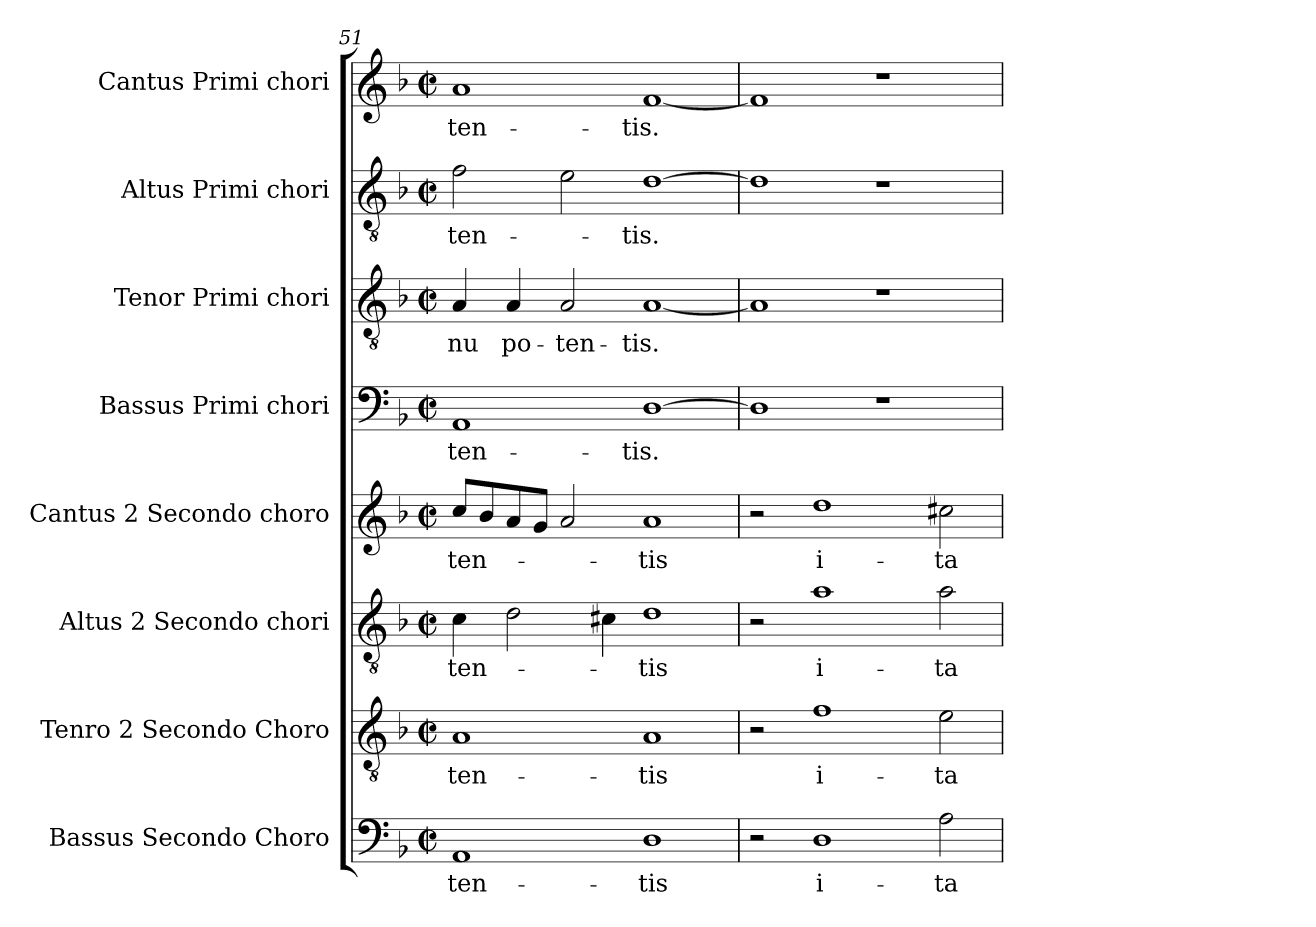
**kern	**text	**kern	**text	**kern	**text	**kern	**text	**kern	**text	**kern	**text	**kern	**text	**kern	**text
*part8	*part8	*part7	*part7	*part6	*part6	*part5	*part5	*part4	*part4	*part3	*part3	*part2	*part2	*part1	*part1
*staff8	*staff8	*staff7	*staff7	*staff6	*staff6	*staff5	*staff5	*staff4	*staff4	*staff3	*staff3	*staff2	*staff2	*staff1	*staff1
*I"Bassus  Secondo Choro	*	*I"Tenro 2  Secondo Choro	*	*I"Altus 2  Secondo chori	*	*I"Cantus 2  Secondo choro	*	*I"Bassus  Primi chori	*	*I"Tenor  Primi chori	*	*I"Altus  Primi chori	*	*I"Cantus  Primi chori	*
*I'Ch	*	*I'Ch	*	*I'Ch	*	*I'Ch	*	*I'Ch	*	*I'Ch	*	*I'Ch	*	*I'Ch	*
*clefF4	*	*clefGv2	*	*clefGv2	*	*clefG2	*	*clefF4	*	*clefGv2	*	*clefGv2	*	*clefG2	*
*k[b-]	*	*k[b-]	*	*k[b-]	*	*k[b-]	*	*k[b-]	*	*k[b-]	*	*k[b-]	*	*k[b-]	*
*F:	*	*F:	*	*F:	*	*F:	*	*F:	*	*F:	*	*F:	*	*F:	*
*M2/2	*	*M2/2	*	*M2/2	*	*M2/2	*	*M2/2	*	*M2/2	*	*M2/2	*	*M2/2	*
*met(c|)	*	*met(c|)	*	*met(c|)	*	*met(c|)	*	*met(c|)	*	*met(c|)	*	*met(c|)	*	*met(c|)	*
=51	=51	=51	=51	=51	=51	=51	=51	=51	=51	=51	=51	=51	=51	=51	=51
!	!LO:LY:b:cj	!	!LO:LY:b:cj	!	!LO:LY:b:cj	!	!LO:LY:b:cj	!	!LO:LY:b:cj	!	!LO:LY:b:cj	!	!LO:LY:b:cj	!	!LO:LY:b:cj
1AA	-ten-	1A	-ten-	4c\	-ten-	8cc/L	-ten-	1AA	-ten-	4A/	-nu	2f\	-ten-	1a	-ten-
.	.	.	.	.	.	8b-/	.	.	.	.	.	.	.	.	.
!	!	!	!	!	!	!	!	!	!	!	!LO:LY:b:cj	!	!	!	!
.	.	.	.	2d\	.	8a/	.	.	.	4A/	po-	.	.	.	.
.	.	.	.	.	.	8g/J	.	.	.	.	.	.	.	.	.
!	!	!	!	!	!	!	!	!	!	!	!LO:LY:b:cj	!	!	!	!
.	.	.	.	.	.	2a/	.	.	.	2A/	-ten-	2e\	.	.	.
.	.	.	.	4c#\	.	.	.	.	.	.	.	.	.	.	.
!	!LO:LY:b:cj	!	!LO:LY:b:cj	!	!LO:LY:b:cj	!	!LO:LY:b:cj	!	!LO:LY:b:cj	!	!LO:LY:b:cj	!	!LO:LY:b:cj	!	!LO:LY:b:cj
1D	-tis	1A	-tis	1d	-tis	1a	-tis	[>1D	-tis.	[>1A	-tis.	[>1d	-tis.	[>1f	-tis.
!!LO:PB:g=z
=52	=52	=52	=52	=52	=52	=52	=52	=52	=52	=52	=52	=52	=52	=52	=52
2r	.	2r	.	2r	.	2r	.	1D]	.	1A]	.	1d]	.	1f]	.
!	!LO:LY:b:rj	!	!LO:LY:b:rj	!	!LO:LY:b:rj	!	!LO:LY:b:rj	!	!	!	!	!	!	!	!
1D	i-	1f	i-	1a	i-	1dd	i-	.	.	.	.	.	.	.	.
.	.	.	.	.	.	.	.	1r	.	1r	.	1r	.	1r	.
!	!LO:LY:b:cj	!	!LO:LY:b:cj	!	!LO:LY:b:cj	!	!LO:LY:b:cj	!	!	!	!	!	!	!	!
2A\	-ta	2e\	-ta	2a\	-ta	2cc#X\	-ta	.	.	.	.	.	.	.	.
=	=	=	=	=	=	=	=	=	=	=	=	=	=	=	=
*-	*-	*-	*-	*-	*-	*-	*-	*-	*-	*-	*-	*-	*-	*-	*-
